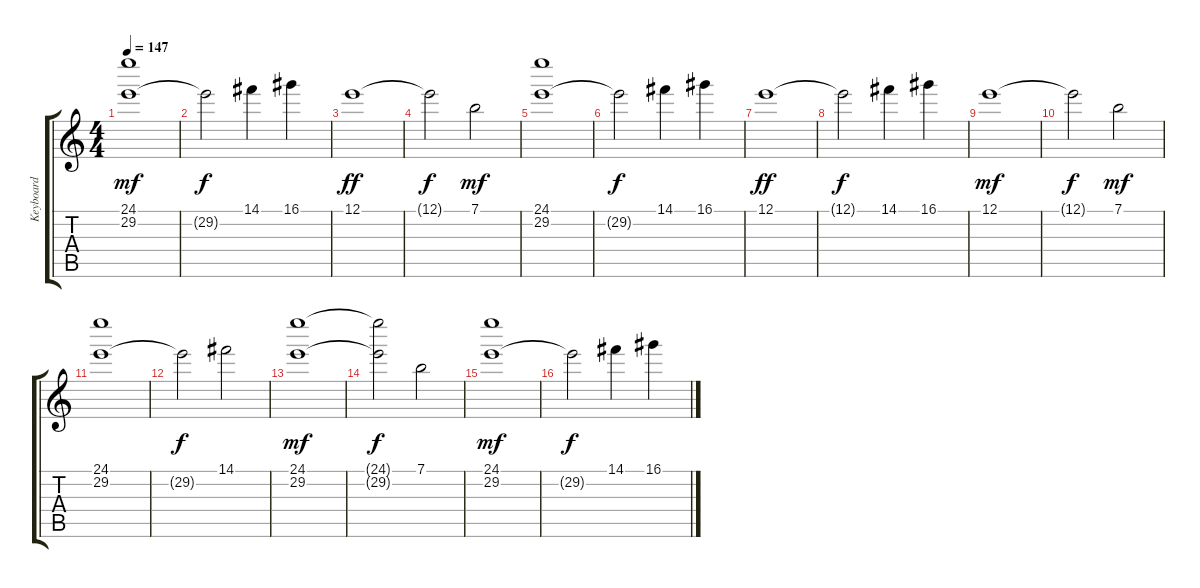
\track ("Keyboard" "Keyboard") {instrument stringensemble1}
\staff {score tabs}
\tuning (E5 B3 G3 D3 A2 E2) {hide}
\ts (4 4)
\tempo 147
\clef g2
\ks c
(24.1 29.2).1{dy mf} |
29.2{t}.2{dy f} 14.1.4 16.1.4 |
12.1.1{dy ff} |
12.1{t}.2{dy f} 7.1.2{dy mf} |
(24.1 29.2).1 |
29.2{t}.2{dy f} 14.1.4 16.1.4 |
12.1.1{dy ff} |
12.1{t}.2{dy f} 14.1.4 16.1.4 |
12.1.1{dy mf} |
12.1{t}.2{dy f} 7.1.2{dy mf} |
(24.1 29.2).1 |
29.2{t}.2{dy f} 14.1.2 |
(24.1 29.2).1{dy mf} |
(24.1{t} 29.2{t}).2{dy f} 7.1.2 |
(24.1 29.2).1{dy mf} |
29.2{t}.2{dy f} 14.1.4 16.1.4
